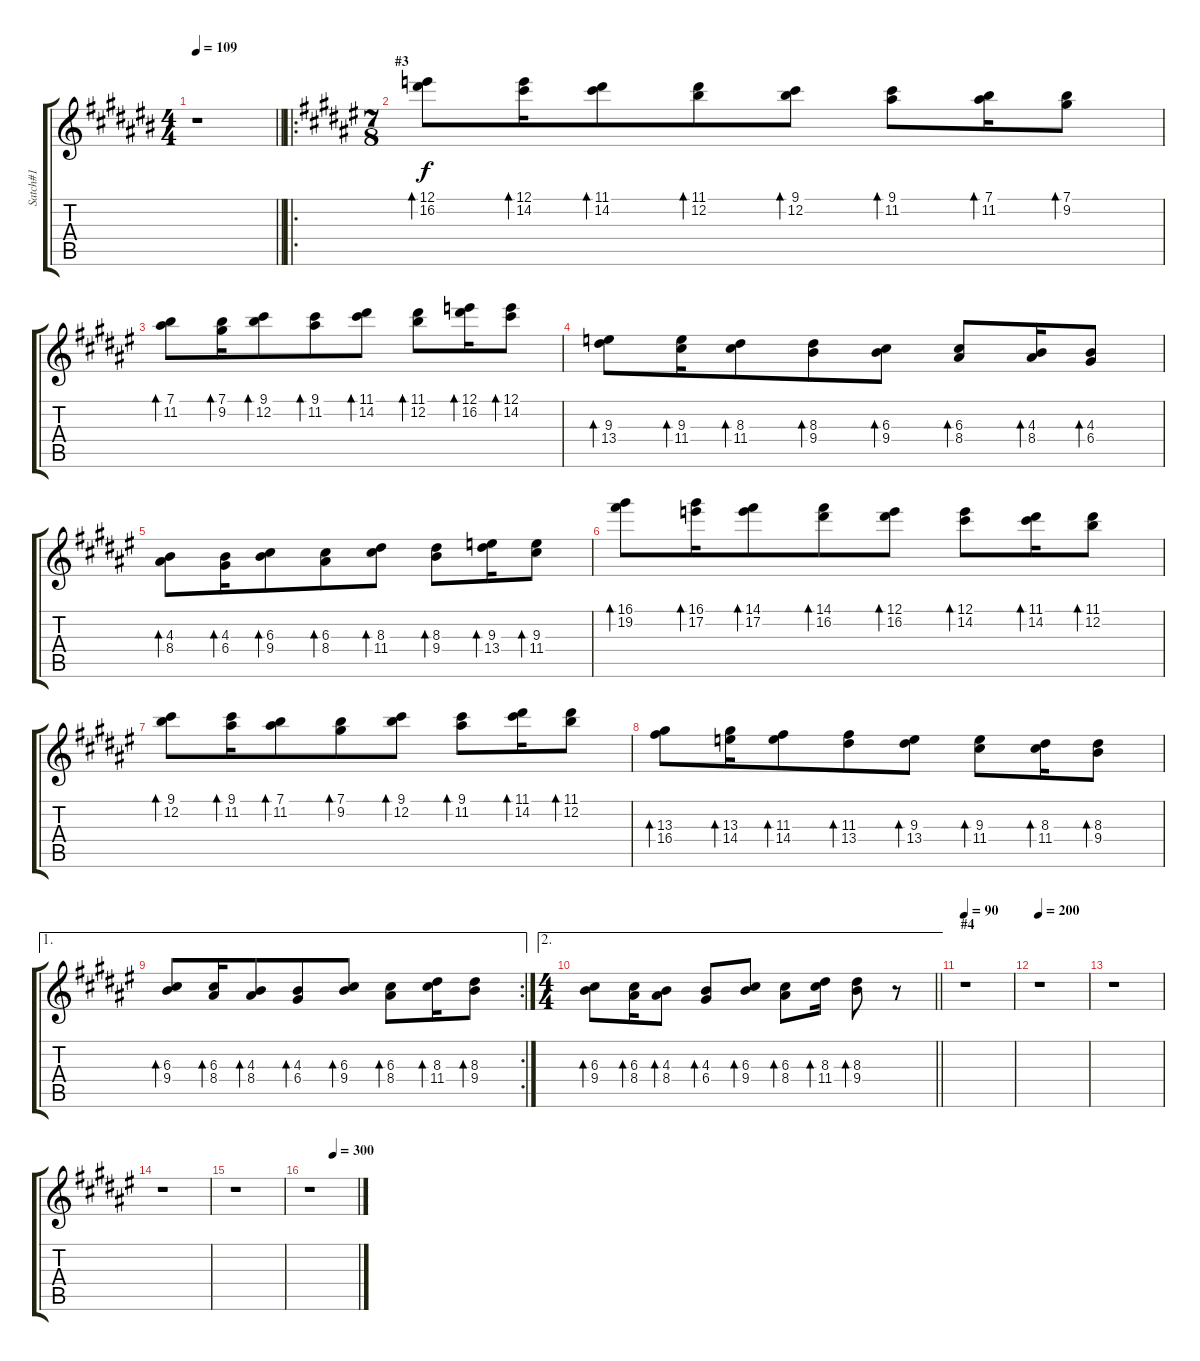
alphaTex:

\track ("Satch#1" "Satch#1") {instrument electricguitarjazz}
\staff {score tabs}
\tuning (E4 B3 G3 D3 A2 E2) {hide}
\ts (4 4)
\tempo 109
\clef g2
\barLineRight lightlight
\ks c#
r.1{dy f} |
\ro
\ts (7 8)
\section ("" "#3")
\ks f#
(12.1 16.2).8{bd 120} (12.1 14.2).16{bd 120} (11.1 14.2).8{bd 120} (11.1 12.2).8{bd 240} (9.1 12.2).8{bd 120} (9.1 11.2).8{bd 120} (7.1 11.2).16{bd 120} (7.1 9.2).8{bd 120} |
(7.1 11.2).8{bd 120} (7.1 9.2).16{bd 120} (9.1 12.2).8{bd 240} (9.1 11.2).8{bd 120} (11.1 14.2).8{bd 60} (11.1 12.2).8{bd 120} (12.1 16.2).16{bd 120} (12.1 14.2).8{bd 120} |
(9.3 13.4).8{bd 120} (9.3 11.4).16{bd 120} (8.3 11.4).8{bd 120} (8.3 9.4).8{bd 120} (6.3 9.4).8{bd 120} (6.3 8.4).8{bd 240} (4.3 8.4).16{bd 120} (4.3 6.4).8{bd 120} |
(4.3 8.4).8{bd 120} (4.3 6.4).16{bd 120} (6.3 9.4).8{bd 120} (6.3 8.4).8{bd 120} (8.3 11.4).8{bd 120} (8.3 9.4).8{bd 120} (9.3 13.4).16{bd 120} (9.3 11.4).8{bd 120} |
(16.1 19.2).8{bd 120} (16.1 17.2).16{bd 120} (14.1 17.2).8{bd 120} (14.1 16.2).8{bd 120} (12.1 16.2).8{bd 120} (12.1 14.2).8{bd 120} (11.1 14.2).16{bd 120} (11.1 12.2).8{bd 120} |
(9.1 12.2).8{bd 120} (9.1 11.2).16{bd 120} (7.1 11.2).8{bd 120} (7.1 9.2).8{bd 120} (9.1 12.2).8{bd 120} (9.1 11.2).8{bd 120} (11.1 14.2).16{bd 120} (11.1 12.2).8{bd 120} |
(13.3 16.4).8{bd 120} (13.3 14.4).16{bd 120} (11.3 14.4).8{bd 120} (11.3 13.4).8{bd 120} (9.3 13.4).8{bd 120} (9.3 11.4).8{bd 240} (8.3 11.4).16{bd 240} (8.3 9.4).8{bd 60} |
\ae 1
\rc 2
(6.3 9.4).8{bd 60} (6.3 8.4).16{bd 120} (4.3 8.4).8{bd 120} (4.3 6.4).8{bd 120} (6.3 9.4).8{bd 120} (6.3 8.4).8{bd 120} (8.3 11.4).16{bd 120} (8.3 9.4).8{bd 120} |
\ae 2
\ts (4 4)
\barLineRight lightlight
(6.3 9.4).8{bd 120} (6.3 8.4).16{bd 120} (4.3 8.4).8{bd 120} (4.3 6.4).8{bd 120} (6.3 9.4).8{bd 120} (6.3 8.4).8{bd 240} (8.3 11.4).16{bd 240} (8.3 9.4).8{bd 60} r.8 |
\section ("" "#4")
\tempo 90
r.1 |
\tempo 200
r.1 |
r.1 |
r.1 |
r.1 |
\tempo (300 0.5)
r.1
